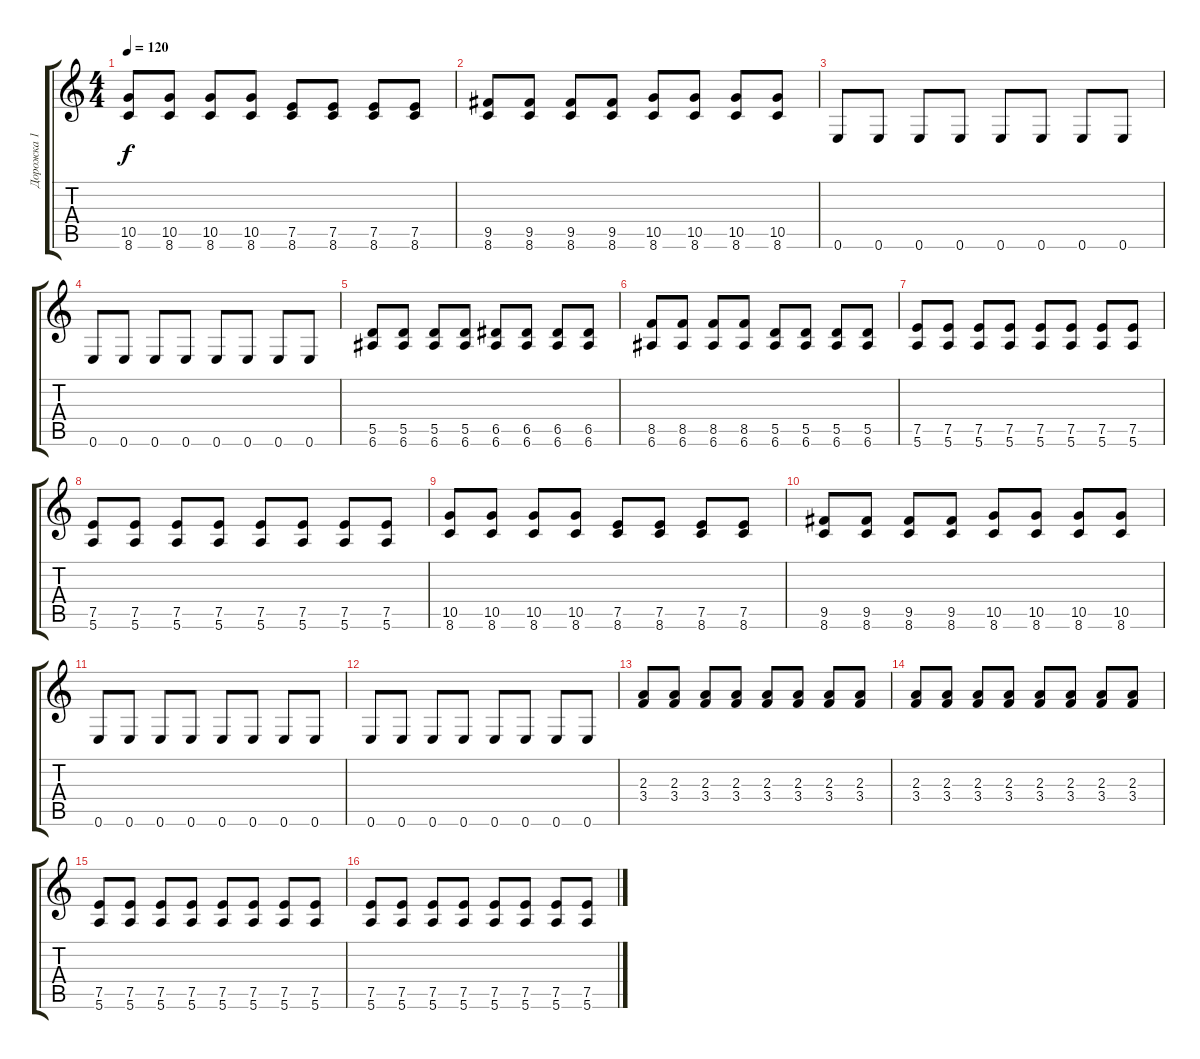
\track ("Дорожка 1" "Дорожка 1") {instrument overdrivenguitar}
\staff {score tabs}
\tuning (E4 B3 G3 D3 A2 E2) {hide}
\ts (4 4)
\tempo 120
\clef g2
\ks c
(10.5 8.6).8{dy f} (10.5 8.6).8 (10.5 8.6).8 (10.5 8.6).8 (7.5 8.6).8 (7.5 8.6).8 (7.5 8.6).8 (7.5 8.6).8 |
(9.5 8.6).8 (9.5 8.6).8 (9.5 8.6).8 (9.5 8.6).8 (10.5 8.6).8 (10.5 8.6).8 (10.5 8.6).8 (10.5 8.6).8 |
0.6.8 0.6.8 0.6.8 0.6.8 0.6.8 0.6.8 0.6.8 0.6.8 |
0.6.8 0.6.8 0.6.8 0.6.8 0.6.8 0.6.8 0.6.8 0.6.8 |
(5.5 6.6).8 (5.5 6.6).8 (5.5 6.6).8 (5.5 6.6).8 (6.5 6.6).8 (6.5 6.6).8 (6.5 6.6).8 (6.5 6.6).8 |
(8.5 6.6).8 (8.5 6.6).8 (8.5 6.6).8 (8.5 6.6).8 (5.5 6.6).8 (5.5 6.6).8 (5.5 6.6).8 (5.5 6.6).8 |
(7.5 5.6).8 (7.5 5.6).8 (7.5 5.6).8 (7.5 5.6).8 (7.5 5.6).8 (7.5 5.6).8 (7.5 5.6).8 (7.5 5.6).8 |
(7.5 5.6).8 (7.5 5.6).8 (7.5 5.6).8 (7.5 5.6).8 (7.5 5.6).8 (7.5 5.6).8 (7.5 5.6).8 (7.5 5.6).8 |
(10.5 8.6).8 (10.5 8.6).8 (10.5 8.6).8 (10.5 8.6).8 (7.5 8.6).8 (7.5 8.6).8 (7.5 8.6).8 (7.5 8.6).8 |
(9.5 8.6).8 (9.5 8.6).8 (9.5 8.6).8 (9.5 8.6).8 (10.5 8.6).8 (10.5 8.6).8 (10.5 8.6).8 (10.5 8.6).8 |
0.6.8 0.6.8 0.6.8 0.6.8 0.6.8 0.6.8 0.6.8 0.6.8 |
0.6.8 0.6.8 0.6.8 0.6.8 0.6.8 0.6.8 0.6.8 0.6.8 |
(2.3 3.4).8 (2.3 3.4).8 (2.3 3.4).8 (2.3 3.4).8 (2.3 3.4).8 (2.3 3.4).8 (2.3 3.4).8 (2.3 3.4).8 |
(2.3 3.4).8 (2.3 3.4).8 (2.3 3.4).8 (2.3 3.4).8 (2.3 3.4).8 (2.3 3.4).8 (2.3 3.4).8 (2.3 3.4).8 |
(7.5 5.6).8 (7.5 5.6).8 (7.5 5.6).8 (7.5 5.6).8 (7.5 5.6).8 (7.5 5.6).8 (7.5 5.6).8 (7.5 5.6).8 |
(7.5 5.6).8 (7.5 5.6).8 (7.5 5.6).8 (7.5 5.6).8 (7.5 5.6).8 (7.5 5.6).8 (7.5 5.6).8 (7.5 5.6).8
